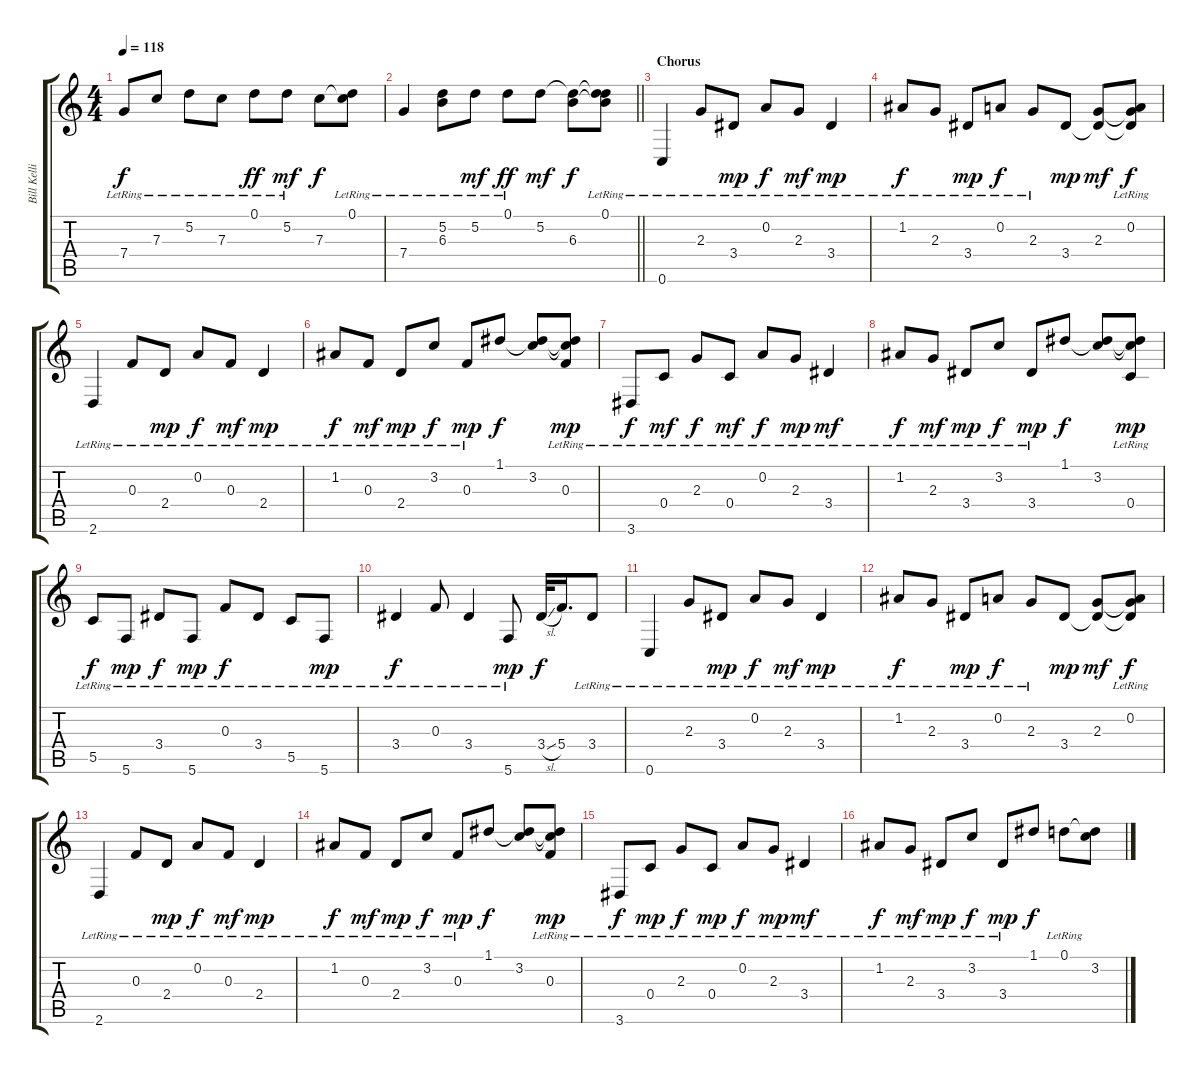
\track ("Bill Kelliher - Guitar" "Bill Kelli") {instrument electricguitarclean}
\staff {score tabs}
\tuning (D4 A3 F3 C3 G2 C2) {hide}
\ts (4 4)
\tempo 118
\clef g2
\ks c
7.4{lr}.8{dy f} 7.3{lr}.8 5.2{lr}.8 7.3{lr}.8 0.1{lr}.8{dy ff} 5.2{lr}.8{dy mf} 7.3.8{dy f} (0.1{lr} 7.3{t}).8 |
\barLineRight lightlight
7.4{lr}.4 (5.2{lr} 6.3{lr}).8 5.2{lr}.8{dy mf} 0.1{lr}.8{dy ff} 5.2.8{dy mf} (5.2{t} 6.3).8{dy f} (0.1{lr} 5.2{t} 6.3{t}).8 |
\section ("" "Chorus")
0.6{lr}.4 2.3{lr}.8 3.4{lr}.8{dy mp} 0.2{lr}.8{dy f} 2.3{lr}.8{dy mf} 3.4{lr}.4{dy mp} |
1.2{lr}.8{dy f} 2.3{lr}.8 3.4{lr}.8{dy mp} 0.2{lr}.8{dy f} 2.3{lr}.8 3.4.8{dy mp} (2.3 3.4{t}).8{dy mf} (0.2{lr} 2.3{t} 3.4{t}).8{dy f} |
2.6{lr}.4 0.3{lr}.8 2.4{lr}.8{dy mp} 0.2{lr}.8{dy f} 0.3{lr}.8{dy mf} 2.4{lr}.4{dy mp} |
1.2{lr}.8{dy f} 0.3{lr}.8{dy mf} 2.4{lr}.8{dy mp} 3.2{lr}.8{dy f} 0.3{lr}.8{dy mp} 1.1.8{dy f} (1.1{t} 3.2).8 (1.1{t} 3.2{t} 0.3{lr}).8{dy mp} |
3.6{lr}.8{dy f} 0.4{lr}.8{dy mf} 2.3{lr}.8{dy f} 0.4{lr}.8{dy mf} 0.2{lr}.8{dy f} 2.3{lr}.8{dy mp} 3.4{lr}.4{dy mf} |
1.2{lr}.8{dy f} 2.3{lr}.8{dy mf} 3.4{lr}.8{dy mp} 3.2{lr}.8{dy f} 3.4{lr}.8{dy mp} 1.1.8{dy f} (1.1{t} 3.2).8 (1.1{t} 3.2{t} 0.4{lr}).8{dy mp} |
5.5{lr}.8{dy f} 5.6{lr}.8{dy mp} 3.4{lr}.8{dy f} 5.6{lr}.8{dy mp} 0.3{lr}.8{dy f} 3.4{lr}.8 5.5{lr}.8 5.6{lr}.8{dy mp} |
3.4{lr}.4{dy f} 0.3{lr}.8 3.4{lr}.4 5.6{lr}.8{dy mp} 3.4{sl}.32{dy f} 5.4.16{d} 3.4{lr}.8 |
0.6{lr}.4 2.3{lr}.8 3.4{lr}.8{dy mp} 0.2{lr}.8{dy f} 2.3{lr}.8{dy mf} 3.4{lr}.4{dy mp} |
1.2{lr}.8{dy f} 2.3{lr}.8 3.4{lr}.8{dy mp} 0.2{lr}.8{dy f} 2.3{lr}.8 3.4.8{dy mp} (2.3 3.4{t}).8{dy mf} (0.2{lr} 2.3{t} 3.4{t}).8{dy f} |
2.6{lr}.4 0.3{lr}.8 2.4{lr}.8{dy mp} 0.2{lr}.8{dy f} 0.3{lr}.8{dy mf} 2.4{lr}.4{dy mp} |
1.2{lr}.8{dy f} 0.3{lr}.8{dy mf} 2.4{lr}.8{dy mp} 3.2{lr}.8{dy f} 0.3{lr}.8{dy mp} 1.1.8{dy f} (1.1{t} 3.2).8 (1.1{t} 3.2{t} 0.3{lr}).8{dy mp} |
3.6{lr}.8{dy f} 0.4{lr}.8{dy mp} 2.3{lr}.8{dy f} 0.4{lr}.8{dy mp} 0.2{lr}.8{dy f} 2.3{lr}.8{dy mp} 3.4{lr}.4{dy mf} |
1.2{lr}.8{dy f} 2.3{lr}.8{dy mf} 3.4{lr}.8{dy mp} 3.2{lr}.8{dy f} 3.4{lr}.8{dy mp} 1.1.8{dy f} 0.1{lr}.8 (0.1{t} 3.2).8
